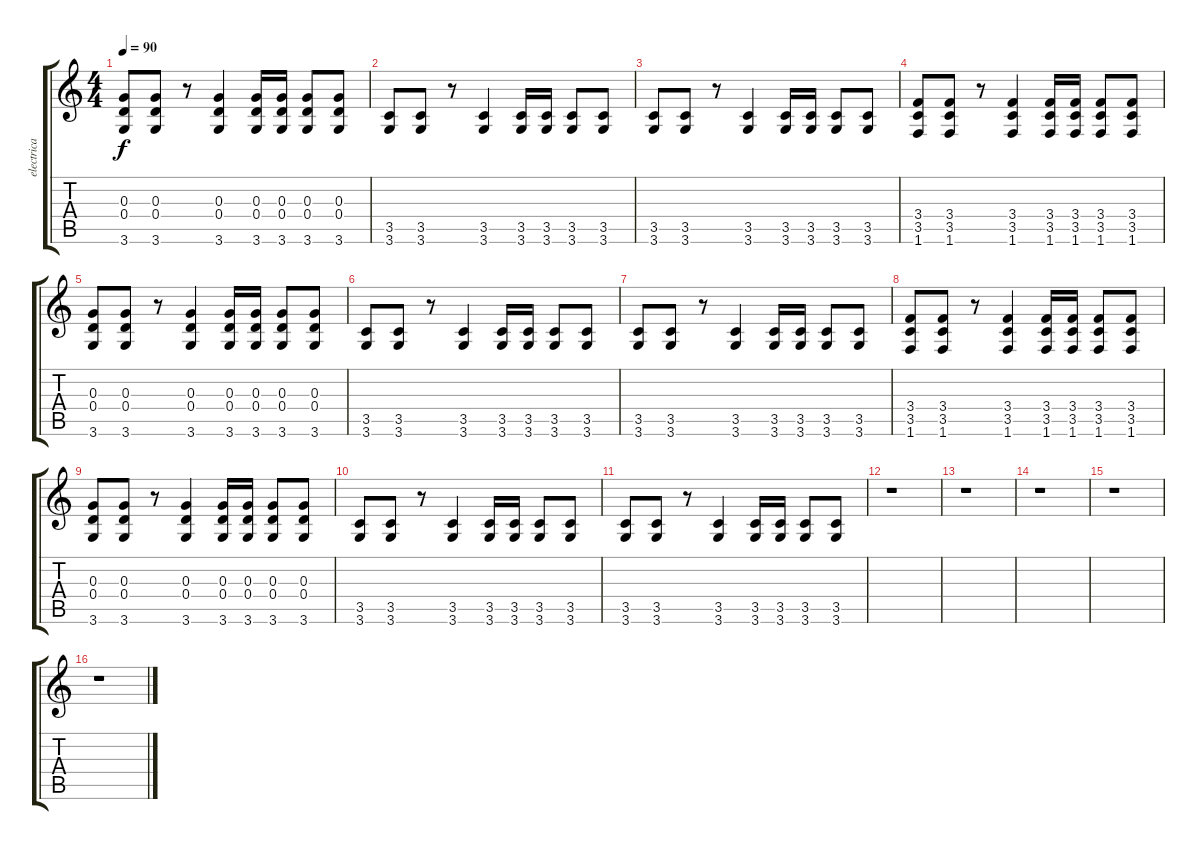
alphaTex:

\track ("electrica pesaa" "electrica ") {instrument distortionguitar}
\staff {score tabs}
\tuning (E4 B3 G3 D3 A2 E2) {hide}
\ts (4 4)
\tempo 90
\clef g2
\ks c
(0.3 0.4 3.6).8{dy f} (0.3 0.4 3.6).8 r.8 (0.3 0.4 3.6).4 (0.3 0.4 3.6).16 (0.3 0.4 3.6).16 (0.3 0.4 3.6).8 (0.3 0.4 3.6).8 |
(3.5 3.6).8 (3.5 3.6).8 r.8 (3.5 3.6).4 (3.5 3.6).16 (3.5 3.6).16 (3.5 3.6).8 (3.5 3.6).8 |
(3.5 3.6).8 (3.5 3.6).8 r.8 (3.5 3.6).4 (3.5 3.6).16 (3.5 3.6).16 (3.5 3.6).8 (3.5 3.6).8 |
(3.4 3.5 1.6).8 (3.4 3.5 1.6).8 r.8 (3.4 3.5 1.6).4 (3.4 3.5 1.6).16 (3.4 3.5 1.6).16 (3.4 3.5 1.6).8 (3.4 3.5 1.6).8 |
(0.3 0.4 3.6).8 (0.3 0.4 3.6).8 r.8 (0.3 0.4 3.6).4 (0.3 0.4 3.6).16 (0.3 0.4 3.6).16 (0.3 0.4 3.6).8 (0.3 0.4 3.6).8 |
(3.5 3.6).8 (3.5 3.6).8 r.8 (3.5 3.6).4 (3.5 3.6).16 (3.5 3.6).16 (3.5 3.6).8 (3.5 3.6).8 |
(3.5 3.6).8 (3.5 3.6).8 r.8 (3.5 3.6).4 (3.5 3.6).16 (3.5 3.6).16 (3.5 3.6).8 (3.5 3.6).8 |
(3.4 3.5 1.6).8 (3.4 3.5 1.6).8 r.8 (3.4 3.5 1.6).4 (3.4 3.5 1.6).16 (3.4 3.5 1.6).16 (3.4 3.5 1.6).8 (3.4 3.5 1.6).8 |
(0.3 0.4 3.6).8 (0.3 0.4 3.6).8 r.8 (0.3 0.4 3.6).4 (0.3 0.4 3.6).16 (0.3 0.4 3.6).16 (0.3 0.4 3.6).8 (0.3 0.4 3.6).8 |
(3.5 3.6).8 (3.5 3.6).8 r.8 (3.5 3.6).4 (3.5 3.6).16 (3.5 3.6).16 (3.5 3.6).8 (3.5 3.6).8 |
(3.5 3.6).8 (3.5 3.6).8 r.8 (3.5 3.6).4 (3.5 3.6).16 (3.5 3.6).16 (3.5 3.6).8 (3.5 3.6).8 |
r.1 |
r.1 |
r.1 |
r.1 |
r.1
